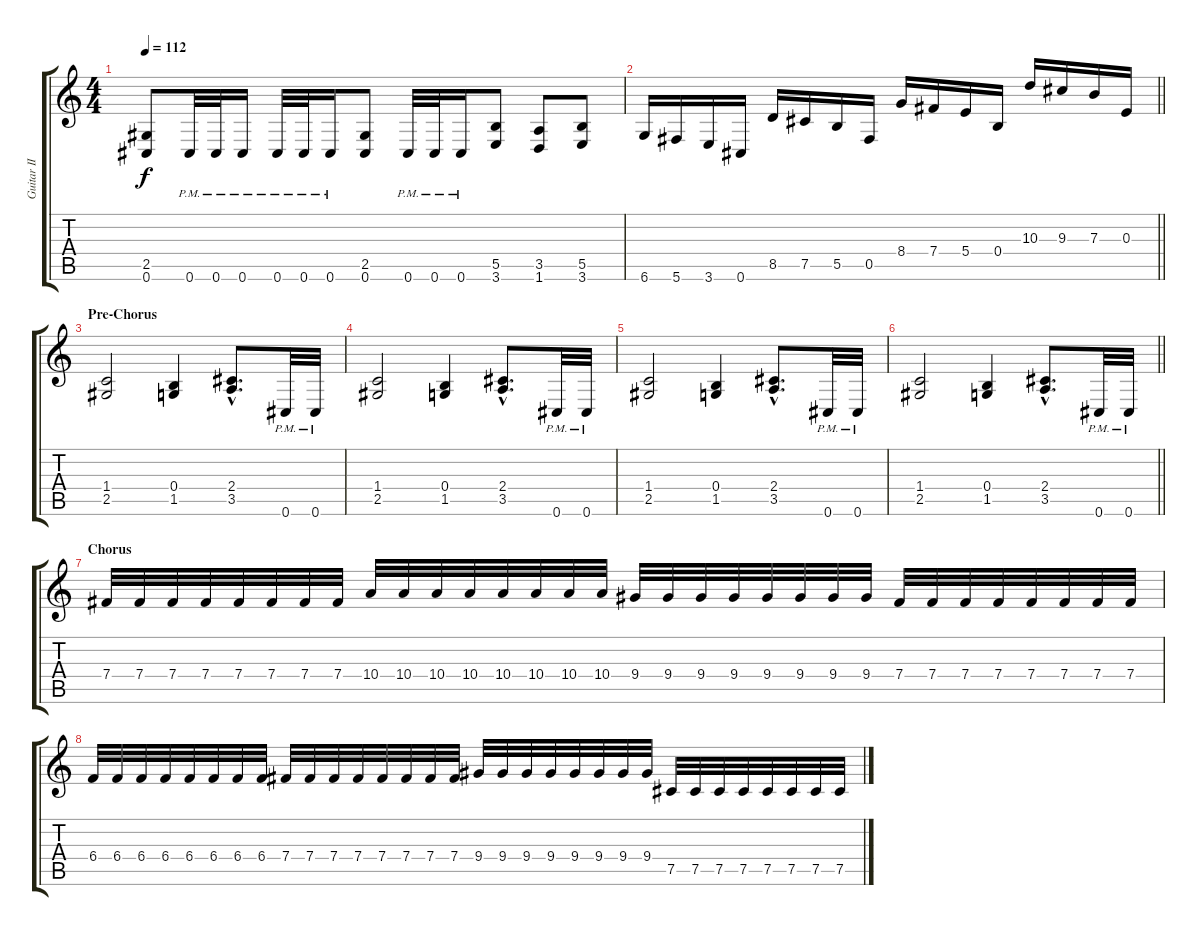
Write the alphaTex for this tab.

\track ("Guitar II" "Guitar II") {instrument distortionguitar}
\staff {score tabs}
\tuning (Db4 Ab3 E3 B2 Gb2 Db2) {hide}
\ts (4 4)
\tempo 112
\clef g2
\ks c
(2.5 0.6).8{dy f} 0.6{pm}.32 0.6{pm}.32 0.6{pm}.16 0.6{pm}.32 0.6{pm}.32 0.6{pm}.16 (2.5 0.6).8 0.6{pm}.32 0.6{pm}.32 0.6{pm}.16 (5.5 3.6).8 (3.5 1.6).8 (5.5 3.6).8 |
\barLineRight lightlight
6.6.16 5.6.16 3.6.16 0.6.16 8.5.16 7.5.16 5.5.16 0.5.16 8.4.16 7.4.16 5.4.16 0.4.16 10.3.16 9.3.16 7.3.16 0.3.16 |
\section ("" "Pre-Chorus")
(1.4 2.5).2 (0.4 1.5).4 (2.4{hac} 3.5{hac}).8{d} 0.6{pm}.32 0.6{pm}.32 |
(1.4 2.5).2 (0.4 1.5).4 (2.4{hac} 3.5{hac}).8{d} 0.6{pm}.32 0.6{pm}.32 |
(1.4 2.5).2 (0.4 1.5).4 (2.4{hac} 3.5{hac}).8{d} 0.6{pm}.32 0.6{pm}.32 |
\barLineRight lightlight
(1.4 2.5).2 (0.4 1.5).4 (2.4{hac} 3.5{hac}).8{d} 0.6{pm}.32 0.6{pm}.32 |
\section ("" "Chorus")
7.4.32 7.4.32 7.4.32 7.4.32 7.4.32 7.4.32 7.4.32 7.4.32 10.4.32 10.4.32 10.4.32 10.4.32 10.4.32 10.4.32 10.4.32 10.4.32 9.4.32 9.4.32 9.4.32 9.4.32 9.4.32 9.4.32 9.4.32 9.4.32 7.4.32 7.4.32 7.4.32 7.4.32 7.4.32 7.4.32 7.4.32 7.4.32 |
6.4.32 6.4.32 6.4.32 6.4.32 6.4.32 6.4.32 6.4.32 6.4.32 7.4.32 7.4.32 7.4.32 7.4.32 7.4.32 7.4.32 7.4.32 7.4.32 9.4.32 9.4.32 9.4.32 9.4.32 9.4.32 9.4.32 9.4.32 9.4.32 7.5.32 7.5.32 7.5.32 7.5.32 7.5.32 7.5.32 7.5.32 7.5.32
